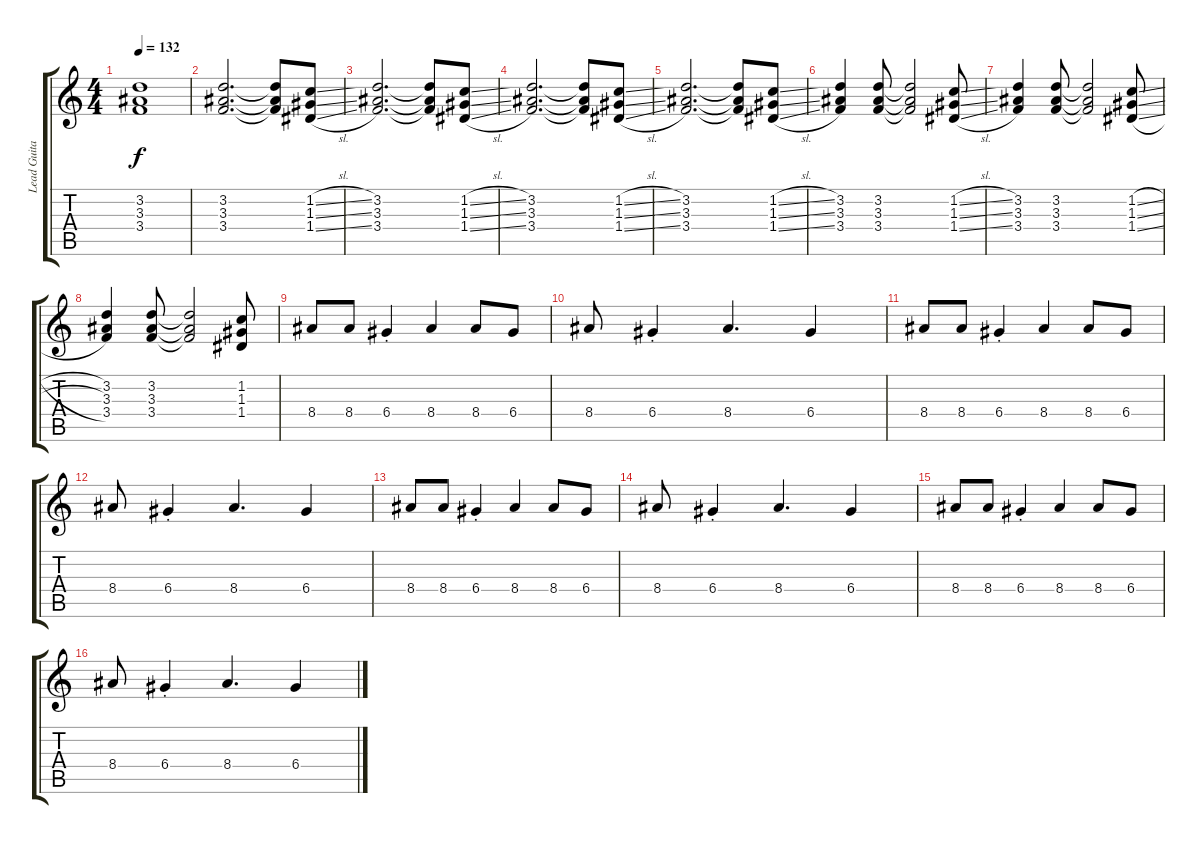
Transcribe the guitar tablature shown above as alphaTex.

\track ("Lead Guitar (Angus Young)" "Lead Guita") {instrument overdrivenguitar}
\staff {score tabs}
\tuning (E4 B3 G3 D3 A2 E2) {hide}
\ts (4 4)
\tempo 132
\clef g2
\ks c
(3.2{t} 3.3{t} 3.4{t}).1{dy f} |
(3.2 3.3 3.4).2{d} (3.2{t} 3.3{t} 3.4{t}).8 (1.2{sl} 1.3{sl} 1.4{sl}).8 |
(3.2 3.3 3.4).2{d} (3.2{t} 3.3{t} 3.4{t}).8 (1.2{sl} 1.3{sl} 1.4{sl}).8 |
(3.2 3.3 3.4).2{d} (3.2{t} 3.3{t} 3.4{t}).8 (1.2{sl} 1.3{sl} 1.4{sl}).8 |
(3.2 3.3 3.4).2{d} (3.2{t} 3.3{t} 3.4{t}).8 (1.2{sl} 1.3{sl} 1.4{sl}).8 |
(3.2 3.3 3.4).4 (3.2 3.3 3.4).8 (3.2{t} 3.3{t} 3.4{t}).2 (1.2{sl} 1.3{sl} 1.4{sl}).8 |
(3.2 3.3 3.4).4 (3.2 3.3 3.4).8 (3.2{t} 3.3{t} 3.4{t}).2 (1.2{sl} 1.3{sl} 1.4{sl}).8 |
(3.2 3.3 3.4).4 (3.2 3.3 3.4).8 (3.2{t} 3.3{t} 3.4{t}).2 (1.2 1.3 1.4).8 |
8.4.8 8.4.8 6.4{st}.4 8.4.4 8.4.8 6.4.8 |
8.4.8 6.4{st}.4 8.4.4{d} 6.4.4 |
8.4.8 8.4.8 6.4{st}.4 8.4.4 8.4.8 6.4.8 |
8.4.8 6.4{st}.4 8.4.4{d} 6.4.4 |
8.4.8 8.4.8 6.4{st}.4 8.4.4 8.4.8 6.4.8 |
8.4.8 6.4{st}.4 8.4.4{d} 6.4.4 |
8.4.8 8.4.8 6.4{st}.4 8.4.4 8.4.8 6.4.8 |
8.4.8 6.4{st}.4 8.4.4{d} 6.4.4
